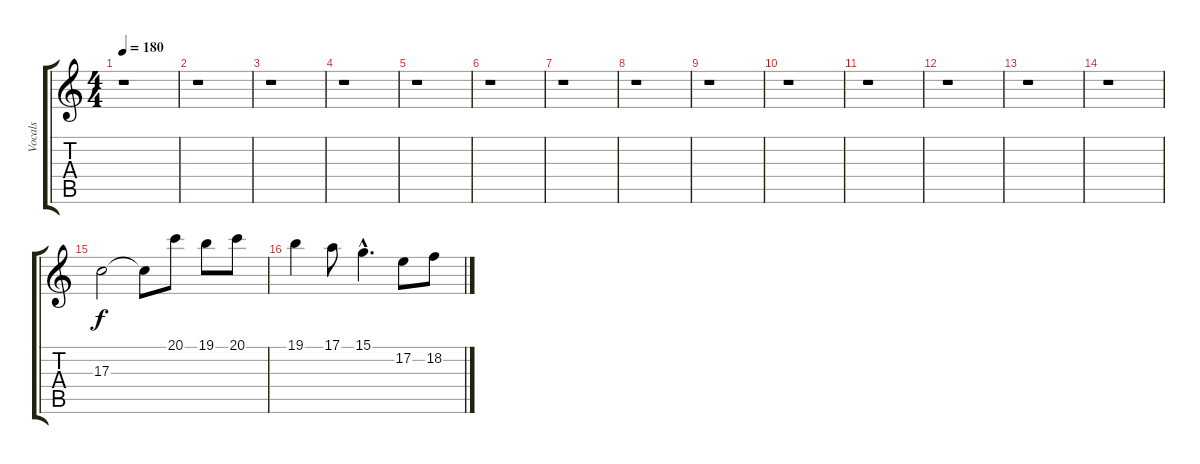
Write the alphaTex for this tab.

\track ("Vocals" "Vocals") {instrument englishhorn}
\staff {score tabs}
\tuning (E4 B3 G3 D3 A2 E2) {hide}
\ts (4 4)
\tempo 180
\clef g2
\ks c
r.1{dy f} |
r.1 |
r.1 |
r.1 |
r.1 |
r.1 |
r.1 |
r.1 |
r.1 |
r.1 |
r.1 |
r.1 |
r.1 |
r.1 |
17.3.2 17.3{t}.8 20.1.8 19.1.8 20.1.8 |
19.1.4 17.1.8 15.1{hac}.4{d} 17.2.8 18.2.8
